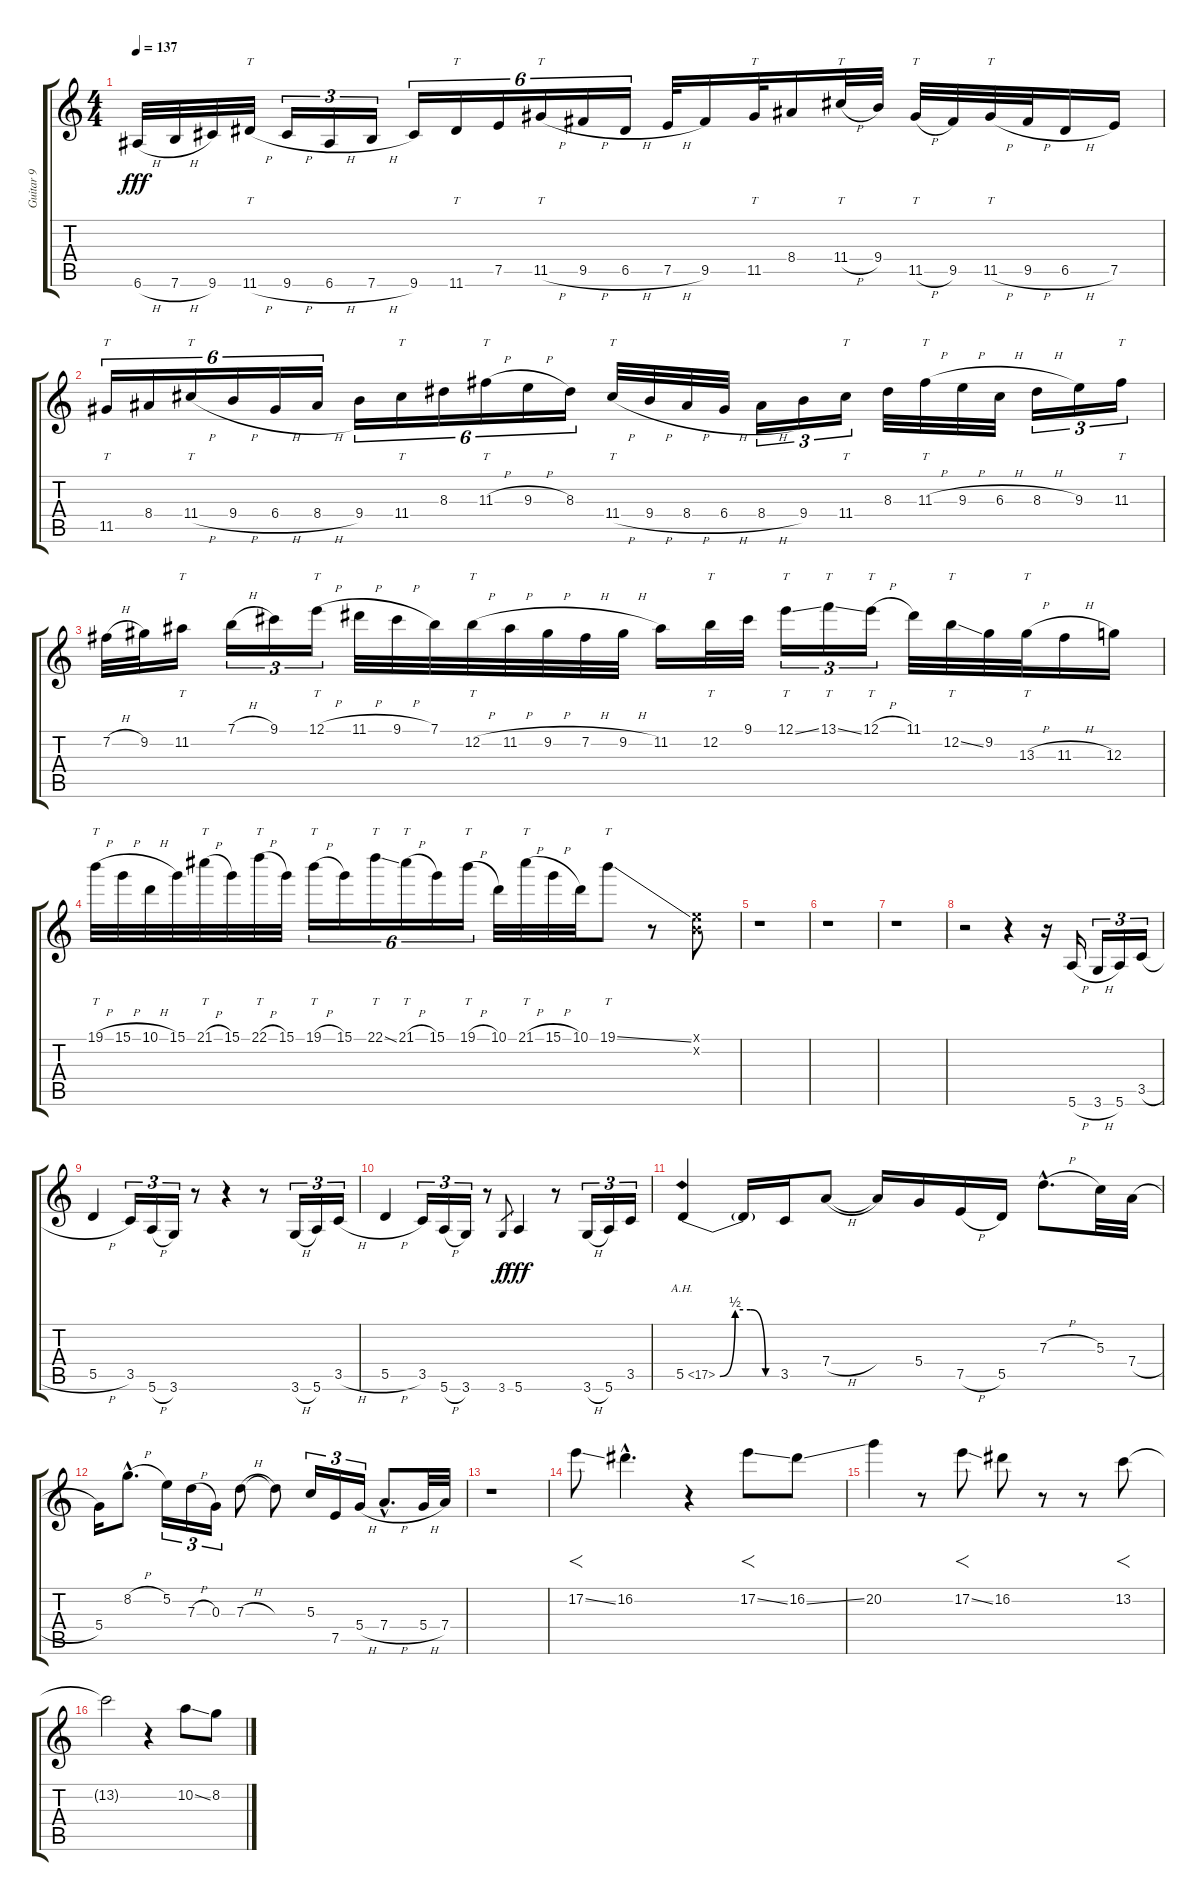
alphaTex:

\track ("Guitar 9" "Guitar 9") {instrument distortionguitar}
\staff {score tabs}
\tuning (E4 B3 G3 D3 A2 E2) {hide}
\ts (4 4)
\tempo 137
\clef g2
\ks c
6.6{h}.32{dy fff} 7.6{h}.32 9.6.32 11.6{h}.32{tt} 9.6{h}.16{tu (3 2)} 6.6{h}.16{tu (3 2)} 7.6{h}.16{tu (3 2)} 9.6.16{tu (6 4)} 11.6.16{tt tu (6 4)} 7.5.16{tu (6 4)} 11.5{h}.16{tt tu (6 4)} 9.5{h}.16{tu (6 4)} 6.5{h}.16{tu (6 4)} 7.5{h}.32 9.5.16 11.5.32{tt} 8.4.16 11.4{h}.32{tt} 9.4.32 11.5{h}.32{tt} 9.5.32 11.5{h}.32{tt} 9.5{h}.32 6.5{h}.16 7.5.16 |
11.5.16{tt tu (6 4)} 8.4.16{tu (6 4)} 11.4{h}.16{tt tu (6 4)} 9.4{h}.16{tu (6 4)} 6.4{h}.16{tu (6 4)} 8.4{h}.16{tu (6 4)} 9.4.16{tu (6 4)} 11.4.16{tt tu (6 4)} 8.3.16{tu (6 4)} 11.3{h}.16{tt tu (6 4)} 9.3{h}.16{tu (6 4)} 8.3.16{tu (6 4)} 11.4{h}.32{tt} 9.4{h}.32 8.4{h}.32 6.4{h}.32 8.4{h}.16{tu (3 2)} 9.4.16{tu (3 2)} 11.4.16{tt tu (3 2)} 8.3.32 11.3{h}.32{tt} 9.3{h}.32 6.3{h}.32 8.3{h}.16{tu (3 2)} 9.3.16{tu (3 2)} 11.3.16{tt tu (3 2)} |
7.2{h}.32 9.2.32 11.2.16{tt} 7.1{h}.16{tu (3 2)} 9.1.16{tu (3 2)} 12.1{h}.16{tt tu (3 2)} 11.1{h}.32 9.1{h}.32 7.1.32 12.2{h}.32{tt} 11.2{h}.32 9.2{h}.32 7.2{h}.32 9.2{h}.32 11.2.16 12.2.32{tt} 9.1.32 12.1{ss}.16{tt tu (3 2)} 13.1{ss}.16{tt tu (3 2)} 12.1{h}.16{tt tu (3 2)} 11.1.32 12.2{ss}.32{tt} 9.2.32 13.3{h}.32{tt} 11.3{h}.16 12.3.16 |
19.1{h}.32{tt} 15.1{h}.32 10.1{h}.32 15.1.32 21.1{h}.32{tt} 15.1.32 22.1{h}.32{tt} 15.1.32 19.1{h}.16{tt tu (6 4)} 15.1.16{tu (6 4)} 22.1{ss}.16{tt tu (6 4)} 21.1{h}.16{tt tu (6 4)} 15.1.16{tu (6 4)} 19.1{h}.16{tt tu (6 4)} 10.1.32 21.1{h}.32{tt} 15.1{h}.32 10.1.32 19.1{ss}.8{tt} r.8 (0.1{x} 0.2{x}).8 |
r.1 |
r.1 |
r.1 |
r.2 r.4 r.16 5.6{h}.16 3.6{h}.16{tu (3 2)} 5.6.16{tu (3 2)} 3.5{h}.16{tu (3 2)} |
5.5{h}.4 3.5.16{tu (3 2)} 5.6{h}.16{tu (3 2)} 3.6.16{tu (3 2)} r.8 r.4 r.8 3.6{h}.16{tu (3 2)} 5.6.16{tu (3 2)} 3.5{h}.16{tu (3 2)} |
5.5{h}.4 3.5.16{tu (3 2)} 5.6{h}.16{tu (3 2)} 3.6.16{tu (3 2)} r.8 3.6.8{gr dy f} 5.6.4{dy fff} r.8 3.6{h}.16{tu (3 2)} 5.6.16{tu (3 2)} 3.5.16{tu (3 2)} |
5.5{be (custom 0 0 15 2 30 2 45 0 60 0) ah 12}.4{volume 0} 5.5{t}.16 3.5.16{volume 16} 7.4{h}.8 7.4{t}.16 5.4.16 7.5{h}.16 5.5.16 7.3{h hac}.8{d} 5.3.32 7.4{h}.32 |
5.4.16 8.2{h hac}.8{d} 5.2.16{tu (3 2)} 7.3{h}.16{tu (3 2)} 0.3.16{tu (3 2)} 7.3{h}.8 7.3{t}.8 5.3.16{tu (3 2)} 7.5.16{tu (3 2)} 5.4{h}.16{tu (3 2)} 7.4{h hac}.8{d} 5.4{h}.32 7.4.32 |
r.1 |
17.2{ss}.8{f} 16.2{hac}.4{d} r.4 17.2{ss}.8{f} 16.2{ss}.8 |
20.2.4 r.8 17.2{ss}.8{f} 16.2.8 r.8 r.8 13.2.8{f} |
13.2{t}.2 r.4 10.2{ss}.8 8.2{ss}.8
